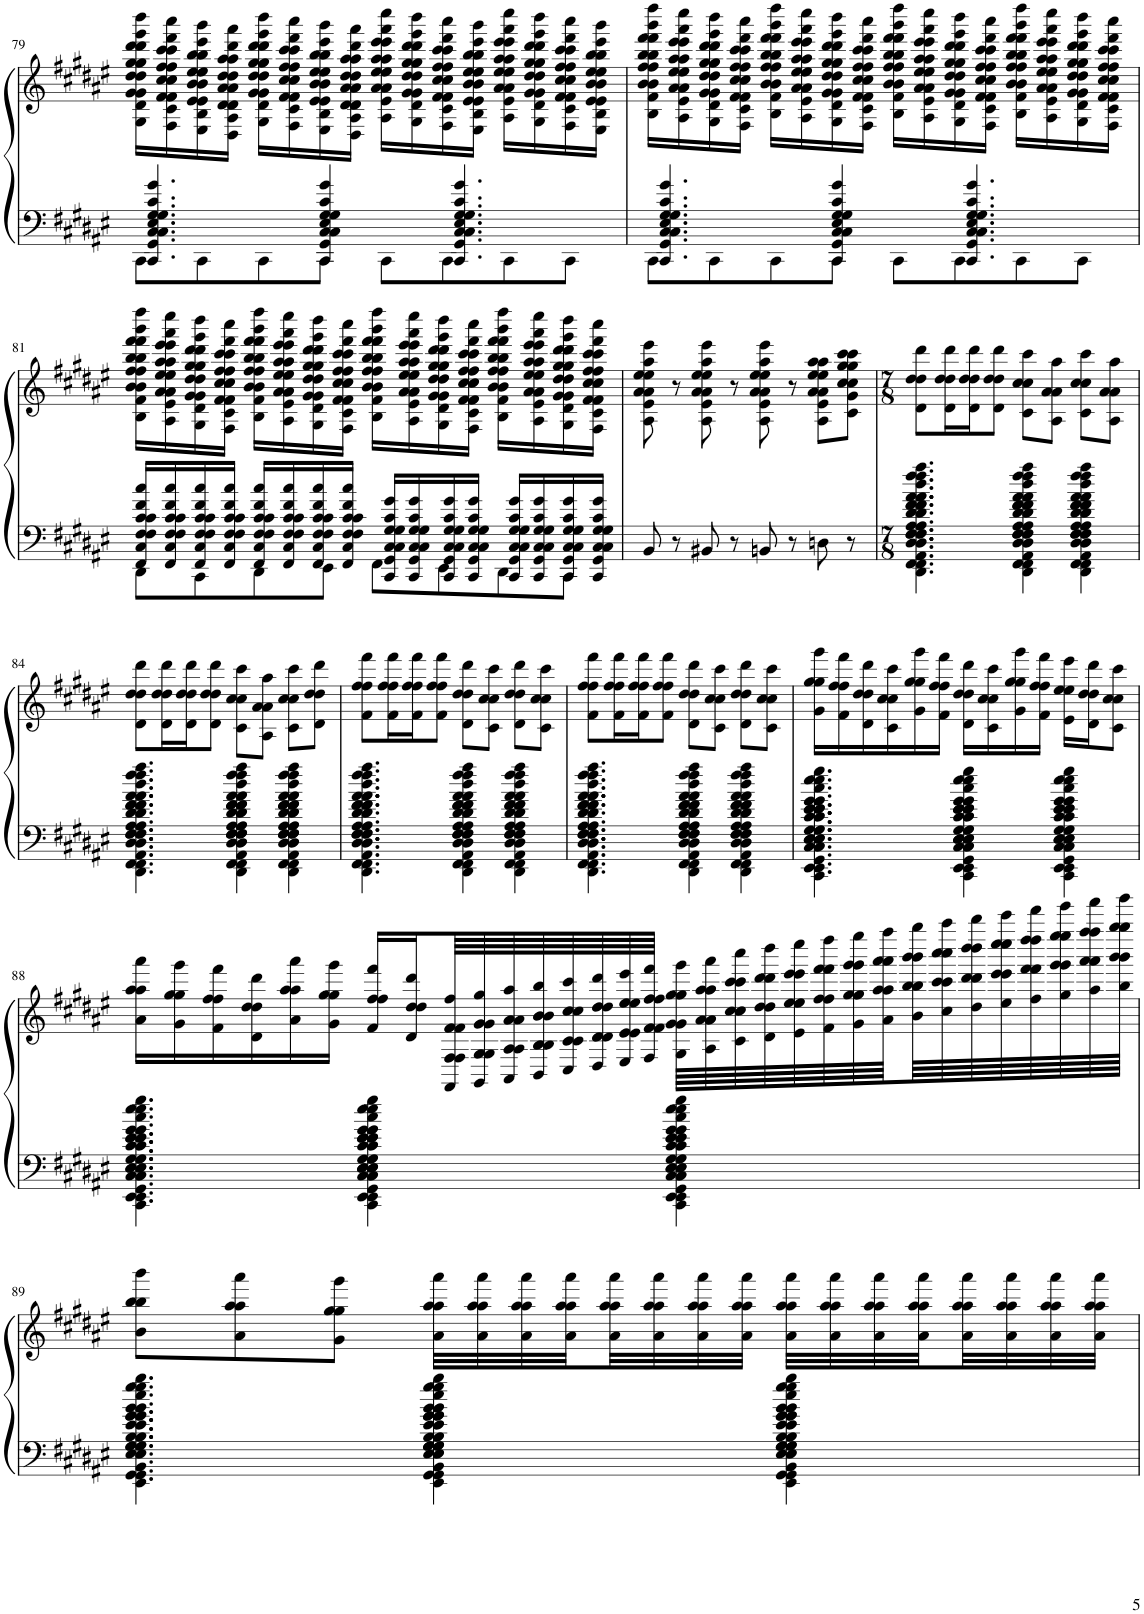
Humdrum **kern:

**kern	**kern
*part1	*part1
*staff2	*staff1
*I"Piano	*
*I'Pno	*
!!LO:PB:g=z
*clefF4	*clefG2
*k[f#c#g#d#a#e#]	*k[f#c#g#d#a#e#]
*M4/4	*M4/4
=79	=79
*^	*
4.CC#/ 4.GG#/ 4.C#/ 4.C#/ 4.E#/ 4.G#/ 4.G#/ 4.c#/ 4.g#/	8CC#\L	16G#\ 16d#\ 16g#\ 16g#\ 16g#\ 16dd#\ 16dd#\ 16dd#\ 16gg#\ 16gg#\ 16gg#\ 16ddd#\ 16ddd#\ 16ddd#\ 16ggg#\ 16dddd#\LL
.	.	16F#\ 16c#\ 16f#\ 16f#\ 16f#\ 16cc#\ 16cc#\ 16cc#\ 16ff#\ 16ff#\ 16ff#\ 16ccc#\ 16ccc#\ 16ccc#\ 16fff#\ 16cccc#\
.	8CC#\	16E#\ 16B\ 16e#\ 16e#\ 16e#\ 16b\ 16b\ 16b\ 16ee#\ 16ee#\ 16ee#\ 16bb\ 16bb\ 16bb\ 16eee#\ 16bbb\
.	.	16D#\ 16A#\ 16d#\ 16d#\ 16d#\ 16a#\ 16a#\ 16a#\ 16dd#\ 16dd#\ 16dd#\ 16aa#\ 16aa#\ 16aa#\ 16ddd#\ 16aaa#\JJ
.	8CC#\	16G#\ 16d#\ 16g#\ 16g#\ 16g#\ 16dd#\ 16dd#\ 16dd#\ 16gg#\ 16gg#\ 16gg#\ 16ddd#\ 16ddd#\ 16ddd#\ 16ggg#\ 16dddd#\LL
.	.	16F#\ 16c#\ 16f#\ 16f#\ 16f#\ 16cc#\ 16cc#\ 16cc#\ 16ff#\ 16ff#\ 16ff#\ 16ccc#\ 16ccc#\ 16ccc#\ 16fff#\ 16cccc#\
4CC#/ 4GG#/ 4C#/ 4C#/ 4E#/ 4G#/ 4G#/ 4c#/ 4g#/	8CC#\J	16E#\ 16B\ 16e#\ 16e#\ 16e#\ 16b\ 16b\ 16b\ 16ee#\ 16ee#\ 16ee#\ 16bb\ 16bb\ 16bb\ 16eee#\ 16bbb\
.	.	16D#\ 16A#\ 16d#\ 16d#\ 16d#\ 16a#\ 16a#\ 16a#\ 16dd#\ 16dd#\ 16dd#\ 16aa#\ 16aa#\ 16aa#\ 16ddd#\ 16aaa#\JJ
.	8CC#\L	16A#\ 16e#\ 16a#\ 16a#\ 16a#\ 16ee#\ 16ee#\ 16ee#\ 16aa#\ 16aa#\ 16aa#\ 16eee#\ 16eee#\ 16eee#\ 16aaa#\ 16eeee#\LL
.	.	16G#\ 16d#\ 16g#\ 16g#\ 16g#\ 16dd#\ 16dd#\ 16dd#\ 16gg#\ 16gg#\ 16gg#\ 16ddd#\ 16ddd#\ 16ddd#\ 16ggg#\ 16dddd#\
4.CC#/ 4.GG#/ 4.C#/ 4.C#/ 4.E#/ 4.G#/ 4.G#/ 4.c#/ 4.g#/	8CC#\	16F#\ 16c#\ 16f#\ 16f#\ 16f#\ 16cc#\ 16cc#\ 16cc#\ 16ff#\ 16ff#\ 16ff#\ 16ccc#\ 16ccc#\ 16ccc#\ 16fff#\ 16cccc#\
.	.	16E#\ 16B\ 16e#\ 16e#\ 16e#\ 16b\ 16b\ 16b\ 16ee#\ 16ee#\ 16ee#\ 16bb\ 16bb\ 16bb\ 16eee#\ 16bbb\JJ
.	8CC#\	16A#\ 16e#\ 16a#\ 16a#\ 16a#\ 16ee#\ 16ee#\ 16ee#\ 16aa#\ 16aa#\ 16aa#\ 16eee#\ 16eee#\ 16eee#\ 16aaa#\ 16eeee#\LL
.	.	16G#\ 16d#\ 16g#\ 16g#\ 16g#\ 16dd#\ 16dd#\ 16dd#\ 16gg#\ 16gg#\ 16gg#\ 16ddd#\ 16ddd#\ 16ddd#\ 16ggg#\ 16dddd#\
.	8CC#\J	16F#\ 16c#\ 16f#\ 16f#\ 16f#\ 16cc#\ 16cc#\ 16cc#\ 16ff#\ 16ff#\ 16ff#\ 16ccc#\ 16ccc#\ 16ccc#\ 16fff#\ 16cccc#\
.	.	16E#\ 16B\ 16e#\ 16e#\ 16e#\ 16b\ 16b\ 16b\ 16ee#\ 16ee#\ 16ee#\ 16bb\ 16bb\ 16bb\ 16eee#\ 16bbb\JJ
=80	=80	=80
4.CC#/ 4.GG#/ 4.C#/ 4.C#/ 4.E#/ 4.G#/ 4.G#/ 4.c#/ 4.g#/	8CC#\L	16B\ 16f#\ 16b\ 16b\ 16b\ 16ff#\ 16ff#\ 16ff#\ 16bb\ 16bb\ 16bb\ 16fff#\ 16fff#\ 16fff#\ 16bbb\ 16ffff#\LL
.	.	16A#\ 16e#\ 16a#\ 16a#\ 16a#\ 16ee#\ 16ee#\ 16ee#\ 16aa#\ 16aa#\ 16aa#\ 16eee#\ 16eee#\ 16eee#\ 16aaa#\ 16eeee#\
.	8CC#\	16G#\ 16d#\ 16g#\ 16g#\ 16g#\ 16dd#\ 16dd#\ 16dd#\ 16gg#\ 16gg#\ 16gg#\ 16ddd#\ 16ddd#\ 16ddd#\ 16ggg#\ 16dddd#\
.	.	16F#\ 16c#\ 16f#\ 16f#\ 16f#\ 16cc#\ 16cc#\ 16cc#\ 16ff#\ 16ff#\ 16ff#\ 16ccc#\ 16ccc#\ 16ccc#\ 16fff#\ 16cccc#\JJ
.	8CC#\	16B\ 16f#\ 16b\ 16b\ 16b\ 16ff#\ 16ff#\ 16ff#\ 16bb\ 16bb\ 16bb\ 16fff#\ 16fff#\ 16fff#\ 16bbb\ 16ffff#\LL
.	.	16A#\ 16e#\ 16a#\ 16a#\ 16a#\ 16ee#\ 16ee#\ 16ee#\ 16aa#\ 16aa#\ 16aa#\ 16eee#\ 16eee#\ 16eee#\ 16aaa#\ 16eeee#\
4CC#/ 4GG#/ 4C#/ 4C#/ 4E#/ 4G#/ 4G#/ 4c#/ 4g#/	8CC#\J	16G#\ 16d#\ 16g#\ 16g#\ 16g#\ 16dd#\ 16dd#\ 16dd#\ 16gg#\ 16gg#\ 16gg#\ 16ddd#\ 16ddd#\ 16ddd#\ 16ggg#\ 16dddd#\
.	.	16F#\ 16c#\ 16f#\ 16f#\ 16f#\ 16cc#\ 16cc#\ 16cc#\ 16ff#\ 16ff#\ 16ff#\ 16ccc#\ 16ccc#\ 16ccc#\ 16fff#\ 16cccc#\JJ
.	8CC#\L	16B\ 16f#\ 16b\ 16b\ 16b\ 16ff#\ 16ff#\ 16ff#\ 16bb\ 16bb\ 16bb\ 16fff#\ 16fff#\ 16fff#\ 16bbb\ 16ffff#\LL
.	.	16A#\ 16e#\ 16a#\ 16a#\ 16a#\ 16ee#\ 16ee#\ 16ee#\ 16aa#\ 16aa#\ 16aa#\ 16eee#\ 16eee#\ 16eee#\ 16aaa#\ 16eeee#\
4.CC#/ 4.GG#/ 4.C#/ 4.C#/ 4.E#/ 4.G#/ 4.G#/ 4.c#/ 4.g#/	8CC#\	16G#\ 16d#\ 16g#\ 16g#\ 16g#\ 16dd#\ 16dd#\ 16dd#\ 16gg#\ 16gg#\ 16gg#\ 16ddd#\ 16ddd#\ 16ddd#\ 16ggg#\ 16dddd#\
.	.	16F#\ 16c#\ 16f#\ 16f#\ 16f#\ 16cc#\ 16cc#\ 16cc#\ 16ff#\ 16ff#\ 16ff#\ 16ccc#\ 16ccc#\ 16ccc#\ 16fff#\ 16cccc#\JJ
.	8CC#\	16B\ 16f#\ 16b\ 16b\ 16b\ 16ff#\ 16ff#\ 16ff#\ 16bb\ 16bb\ 16bb\ 16fff#\ 16fff#\ 16fff#\ 16bbb\ 16ffff#\LL
.	.	16A#\ 16e#\ 16a#\ 16a#\ 16a#\ 16ee#\ 16ee#\ 16ee#\ 16aa#\ 16aa#\ 16aa#\ 16eee#\ 16eee#\ 16eee#\ 16aaa#\ 16eeee#\
.	8CC#\J	16G#\ 16d#\ 16g#\ 16g#\ 16g#\ 16dd#\ 16dd#\ 16dd#\ 16gg#\ 16gg#\ 16gg#\ 16ddd#\ 16ddd#\ 16ddd#\ 16ggg#\ 16dddd#\
.	.	16F#\ 16c#\ 16f#\ 16f#\ 16f#\ 16cc#\ 16cc#\ 16cc#\ 16ff#\ 16ff#\ 16ff#\ 16ccc#\ 16ccc#\ 16ccc#\ 16fff#\ 16cccc#\JJ
!!LO:LB:g=z
=81	=81	=81
16FF#/ 16C#/ 16F#/ 16F#/ 16c#/ 16c#/ 16f#/ 16cc#/LL	8DD#\L	16B\ 16f#\ 16b\ 16b\ 16b\ 16ff#\ 16ff#\ 16ff#\ 16bb\ 16bb\ 16bb\ 16fff#\ 16fff#\ 16fff#\ 16bbb\ 16ffff#\LL
16FF#/ 16C#/ 16F#/ 16F#/ 16c#/ 16c#/ 16f#/ 16cc#/	.	16A#\ 16e#\ 16a#\ 16a#\ 16a#\ 16ee#\ 16ee#\ 16ee#\ 16aa#\ 16aa#\ 16aa#\ 16eee#\ 16eee#\ 16eee#\ 16aaa#\ 16eeee#\
16FF#/ 16C#/ 16F#/ 16F#/ 16c#/ 16c#/ 16f#/ 16cc#/	8CC#\	16G#\ 16d#\ 16g#\ 16g#\ 16g#\ 16dd#\ 16dd#\ 16dd#\ 16gg#\ 16gg#\ 16gg#\ 16ddd#\ 16ddd#\ 16ddd#\ 16ggg#\ 16dddd#\
16FF#/ 16C#/ 16F#/ 16F#/ 16c#/ 16c#/ 16f#/ 16cc#/JJ	.	16F#\ 16c#\ 16f#\ 16f#\ 16f#\ 16cc#\ 16cc#\ 16cc#\ 16ff#\ 16ff#\ 16ff#\ 16ccc#\ 16ccc#\ 16ccc#\ 16fff#\ 16cccc#\JJ
16FF#/ 16C#/ 16F#/ 16F#/ 16c#/ 16c#/ 16f#/ 16cc#/LL	8DD#\	16B\ 16f#\ 16b\ 16b\ 16b\ 16ff#\ 16ff#\ 16ff#\ 16bb\ 16bb\ 16bb\ 16fff#\ 16fff#\ 16fff#\ 16bbb\ 16ffff#\LL
16FF#/ 16C#/ 16F#/ 16F#/ 16c#/ 16c#/ 16f#/ 16cc#/	.	16A#\ 16e#\ 16a#\ 16a#\ 16a#\ 16ee#\ 16ee#\ 16ee#\ 16aa#\ 16aa#\ 16aa#\ 16eee#\ 16eee#\ 16eee#\ 16aaa#\ 16eeee#\
16FF#/ 16C#/ 16F#/ 16F#/ 16c#/ 16c#/ 16f#/ 16cc#/	8EE#\J	16G#\ 16d#\ 16g#\ 16g#\ 16g#\ 16dd#\ 16dd#\ 16dd#\ 16gg#\ 16gg#\ 16gg#\ 16ddd#\ 16ddd#\ 16ddd#\ 16ggg#\ 16dddd#\
16FF#/ 16C#/ 16F#/ 16F#/ 16c#/ 16c#/ 16f#/ 16cc#/JJ	.	16F#\ 16c#\ 16f#\ 16f#\ 16f#\ 16cc#\ 16cc#\ 16cc#\ 16ff#\ 16ff#\ 16ff#\ 16ccc#\ 16ccc#\ 16ccc#\ 16fff#\ 16cccc#\JJ
16CC#/ 16GG#/ 16C#/ 16C#/ 16G#/ 16G#/ 16c#/ 16g#/LL	8FF#\L	16B\ 16f#\ 16b\ 16b\ 16b\ 16ff#\ 16ff#\ 16ff#\ 16bb\ 16bb\ 16bb\ 16fff#\ 16fff#\ 16fff#\ 16bbb\ 16ffff#\LL
16CC#/ 16GG#/ 16C#/ 16C#/ 16G#/ 16G#/ 16c#/ 16g#/	.	16A#\ 16e#\ 16a#\ 16a#\ 16a#\ 16ee#\ 16ee#\ 16ee#\ 16aa#\ 16aa#\ 16aa#\ 16eee#\ 16eee#\ 16eee#\ 16aaa#\ 16eeee#\
16CC#/ 16GG#/ 16C#/ 16C#/ 16G#/ 16G#/ 16c#/ 16g#/	8EE#\	16G#\ 16d#\ 16g#\ 16g#\ 16g#\ 16dd#\ 16dd#\ 16dd#\ 16gg#\ 16gg#\ 16gg#\ 16ddd#\ 16ddd#\ 16ddd#\ 16ggg#\ 16dddd#\
16CC#/ 16GG#/ 16C#/ 16C#/ 16G#/ 16G#/ 16c#/ 16g#/JJ	.	16F#\ 16c#\ 16f#\ 16f#\ 16f#\ 16cc#\ 16cc#\ 16cc#\ 16ff#\ 16ff#\ 16ff#\ 16ccc#\ 16ccc#\ 16ccc#\ 16fff#\ 16cccc#\JJ
16CC#/ 16GG#/ 16C#/ 16C#/ 16G#/ 16G#/ 16c#/ 16g#/LL	8DD#\	16B\ 16f#\ 16b\ 16b\ 16b\ 16ff#\ 16ff#\ 16ff#\ 16bb\ 16bb\ 16bb\ 16fff#\ 16fff#\ 16fff#\ 16bbb\ 16ffff#\LL
16CC#/ 16GG#/ 16C#/ 16C#/ 16G#/ 16G#/ 16c#/ 16g#/	.	16A#\ 16e#\ 16a#\ 16a#\ 16a#\ 16ee#\ 16ee#\ 16ee#\ 16aa#\ 16aa#\ 16aa#\ 16eee#\ 16eee#\ 16eee#\ 16aaa#\ 16eeee#\
16CC#/ 16GG#/ 16C#/ 16C#/ 16G#/ 16G#/ 16c#/ 16g#/	8CC#\J	16G#\ 16d#\ 16g#\ 16g#\ 16g#\ 16dd#\ 16dd#\ 16dd#\ 16gg#\ 16gg#\ 16gg#\ 16ddd#\ 16ddd#\ 16ddd#\ 16ggg#\ 16dddd#\
16CC#/ 16GG#/ 16C#/ 16C#/ 16G#/ 16G#/ 16c#/ 16g#/JJ	.	16F#\ 16c#\ 16f#\ 16f#\ 16f#\ 16cc#\ 16cc#\ 16cc#\ 16ff#\ 16ff#\ 16ff#\ 16ccc#\ 16ccc#\ 16ccc#\ 16fff#\ 16cccc#\JJ
*v	*v	*
=82	=82
8BB/	8A#\ 8e#\ 8a#\ 8a#\ 8ee#\ 8ee#\ 8aa#\ 8eee#\
8r	8r
8BB#X/	8A#\ 8e#\ 8a#\ 8a#\ 8ee#\ 8ee#\ 8aa#\ 8eee#\
8r	8r
8BBn/	8A#\ 8e#\ 8a#\ 8a#\ 8ee#\ 8ee#\ 8aa#\ 8eee#\
8r	8r
8Dn\	8A#\ 8e#\ 8a#\ 8a#\ 8ee#\ 8ee#\ 8aa#\ 8aa#\L
8r	8c#\ 8g#\ 8cc#\ 8cc#\ 8gg#\ 8gg#\ 8ccc#\ 8ccc#\J
=83	=83
*M7/8	*M7/8
4.DD#\ 4.FF#\ 4.FF#\ 4.AA#\ 4.D#\ 4.D#\ 4.D#\ 4.F#\ 4.F#\ 4.F#\ 4.F#\ 4.F#\ 4.F#\ 4.A#\ 4.A#\ 4.A#\ 4.d#\ 4.d#\ 4.d#\ 4.f#\ 4.f#\ 4.f#\ 4.f#\ 4.f#\ 4.f#\ 4.a#\ 4.a#\ 4.a#\ 4.dd#\ 4.ff#\ 4.ff#\ 4.aa#\	8d#\ 8dd#\ 8dd#\ 8ddd#\L
.	16d#\ 16dd#\ 16dd#\ 16ddd#\L
.	16d#\ 16dd#\ 16dd#\ 16ddd#\J
.	8d#\ 8dd#\ 8dd#\ 8ddd#\J
4DD#\ 4FF#\ 4FF#\ 4AA#\ 4D#\ 4D#\ 4D#\ 4F#\ 4F#\ 4F#\ 4F#\ 4F#\ 4F#\ 4A#\ 4A#\ 4A#\ 4d#\ 4d#\ 4d#\ 4f#\ 4f#\ 4f#\ 4f#\ 4f#\ 4f#\ 4a#\ 4a#\ 4a#\ 4dd#\ 4ff#\ 4ff#\ 4aa#\	8c#\ 8cc#\ 8cc#\ 8ccc#\L
.	8A#\ 8a#\ 8a#\ 8aa#\J
4DD#\ 4FF#\ 4FF#\ 4AA#\ 4D#\ 4D#\ 4D#\ 4F#\ 4F#\ 4F#\ 4F#\ 4F#\ 4F#\ 4A#\ 4A#\ 4A#\ 4d#\ 4d#\ 4d#\ 4f#\ 4f#\ 4f#\ 4f#\ 4f#\ 4f#\ 4a#\ 4a#\ 4a#\ 4dd#\ 4ff#\ 4ff#\ 4aa#\	8c#\ 8cc#\ 8cc#\ 8ccc#\L
.	8A#\ 8a#\ 8a#\ 8aa#\J
!!LO:LB:g=z
=84	=84
4.DD#\ 4.FF#\ 4.FF#\ 4.AA#\ 4.D#\ 4.D#\ 4.D#\ 4.F#\ 4.F#\ 4.F#\ 4.F#\ 4.F#\ 4.F#\ 4.A#\ 4.A#\ 4.A#\ 4.d#\ 4.d#\ 4.d#\ 4.f#\ 4.f#\ 4.f#\ 4.f#\ 4.f#\ 4.f#\ 4.a#\ 4.a#\ 4.a#\ 4.dd#\ 4.ff#\ 4.ff#\ 4.aa#\	8d#\ 8dd#\ 8dd#\ 8ddd#\L
.	16d#\ 16dd#\ 16dd#\ 16ddd#\L
.	16d#\ 16dd#\ 16dd#\ 16ddd#\J
.	8d#\ 8dd#\ 8dd#\ 8ddd#\J
4DD#\ 4FF#\ 4FF#\ 4AA#\ 4D#\ 4D#\ 4D#\ 4F#\ 4F#\ 4F#\ 4F#\ 4F#\ 4F#\ 4A#\ 4A#\ 4A#\ 4d#\ 4d#\ 4d#\ 4f#\ 4f#\ 4f#\ 4f#\ 4f#\ 4f#\ 4a#\ 4a#\ 4a#\ 4dd#\ 4ff#\ 4ff#\ 4aa#\	8c#\ 8cc#\ 8cc#\ 8ccc#\L
.	8A#\ 8a#\ 8a#\ 8aa#\J
4DD#\ 4FF#\ 4FF#\ 4AA#\ 4D#\ 4D#\ 4D#\ 4F#\ 4F#\ 4F#\ 4F#\ 4F#\ 4F#\ 4A#\ 4A#\ 4A#\ 4d#\ 4d#\ 4d#\ 4f#\ 4f#\ 4f#\ 4f#\ 4f#\ 4f#\ 4a#\ 4a#\ 4a#\ 4dd#\ 4ff#\ 4ff#\ 4aa#\	8c#\ 8cc#\ 8cc#\ 8ccc#\L
.	8d#\ 8dd#\ 8dd#\ 8ddd#\J
=85	=85
4.DD#\ 4.FF#\ 4.FF#\ 4.AA#\ 4.D#\ 4.D#\ 4.D#\ 4.F#\ 4.F#\ 4.F#\ 4.F#\ 4.F#\ 4.F#\ 4.A#\ 4.A#\ 4.A#\ 4.d#\ 4.d#\ 4.d#\ 4.f#\ 4.f#\ 4.f#\ 4.f#\ 4.f#\ 4.f#\ 4.a#\ 4.a#\ 4.a#\ 4.dd#\ 4.ff#\ 4.ff#\ 4.aa#\	8f#\ 8ff#\ 8ff#\ 8fff#\L
.	16f#\ 16ff#\ 16ff#\ 16fff#\L
.	16f#\ 16ff#\ 16ff#\ 16fff#\J
.	8f#\ 8ff#\ 8ff#\ 8fff#\J
4DD#\ 4FF#\ 4FF#\ 4AA#\ 4D#\ 4D#\ 4D#\ 4F#\ 4F#\ 4F#\ 4F#\ 4F#\ 4F#\ 4A#\ 4A#\ 4A#\ 4d#\ 4d#\ 4d#\ 4f#\ 4f#\ 4f#\ 4f#\ 4f#\ 4f#\ 4a#\ 4a#\ 4a#\ 4dd#\ 4ff#\ 4ff#\ 4aa#\	8d#\ 8dd#\ 8dd#\ 8ddd#\L
.	8c#\ 8cc#\ 8cc#\ 8ccc#\J
4DD#\ 4FF#\ 4FF#\ 4AA#\ 4D#\ 4D#\ 4D#\ 4F#\ 4F#\ 4F#\ 4F#\ 4F#\ 4F#\ 4A#\ 4A#\ 4A#\ 4d#\ 4d#\ 4d#\ 4f#\ 4f#\ 4f#\ 4f#\ 4f#\ 4f#\ 4a#\ 4a#\ 4a#\ 4dd#\ 4ff#\ 4ff#\ 4aa#\	8d#\ 8dd#\ 8dd#\ 8ddd#\L
.	8c#\ 8cc#\ 8cc#\ 8ccc#\J
=86	=86
4.DD#\ 4.FF#\ 4.FF#\ 4.AA#\ 4.D#\ 4.D#\ 4.D#\ 4.F#\ 4.F#\ 4.F#\ 4.F#\ 4.F#\ 4.F#\ 4.A#\ 4.A#\ 4.A#\ 4.d#\ 4.d#\ 4.d#\ 4.f#\ 4.f#\ 4.f#\ 4.f#\ 4.f#\ 4.f#\ 4.a#\ 4.a#\ 4.a#\ 4.dd#\ 4.ff#\ 4.ff#\ 4.aa#\	8f#\ 8ff#\ 8ff#\ 8fff#\L
.	16f#\ 16ff#\ 16ff#\ 16fff#\L
.	16f#\ 16ff#\ 16ff#\ 16fff#\J
.	8f#\ 8ff#\ 8ff#\ 8fff#\J
4DD#\ 4FF#\ 4FF#\ 4AA#\ 4D#\ 4D#\ 4D#\ 4F#\ 4F#\ 4F#\ 4F#\ 4F#\ 4F#\ 4A#\ 4A#\ 4A#\ 4d#\ 4d#\ 4d#\ 4f#\ 4f#\ 4f#\ 4f#\ 4f#\ 4f#\ 4a#\ 4a#\ 4a#\ 4dd#\ 4ff#\ 4ff#\ 4aa#\	8d#\ 8dd#\ 8dd#\ 8ddd#\L
.	8c#\ 8cc#\ 8cc#\ 8ccc#\J
4DD#\ 4FF#\ 4FF#\ 4AA#\ 4D#\ 4D#\ 4D#\ 4F#\ 4F#\ 4F#\ 4F#\ 4F#\ 4F#\ 4A#\ 4A#\ 4A#\ 4d#\ 4d#\ 4d#\ 4f#\ 4f#\ 4f#\ 4f#\ 4f#\ 4f#\ 4a#\ 4a#\ 4a#\ 4dd#\ 4ff#\ 4ff#\ 4aa#\	8d#\ 8dd#\ 8dd#\ 8ddd#\L
.	8c#\ 8cc#\ 8cc#\ 8ccc#\J
=87	=87
4.CC#\ 4.EE#\ 4.EE#\ 4.GG#\ 4.C#\ 4.C#\ 4.C#\ 4.E#\ 4.E#\ 4.E#\ 4.E#\ 4.E#\ 4.E#\ 4.G#\ 4.G#\ 4.G#\ 4.c#\ 4.c#\ 4.c#\ 4.e#\ 4.e#\ 4.e#\ 4.e#\ 4.e#\ 4.e#\ 4.g#\ 4.g#\ 4.g#\ 4.cc#\ 4.ee#\ 4.ee#\ 4.gg#\	16g#\ 16gg#\ 16gg#\ 16ggg#\LL
.	16f#\ 16ff#\ 16ff#\ 16fff#\
.	16d#\ 16dd#\ 16dd#\ 16ddd#\
.	16c#\ 16cc#\ 16cc#\ 16ccc#\
.	16g#\ 16gg#\ 16gg#\ 16ggg#\
.	16f#\ 16ff#\ 16ff#\ 16fff#\JJ
4CC#\ 4EE#\ 4EE#\ 4GG#\ 4C#\ 4C#\ 4C#\ 4E#\ 4E#\ 4E#\ 4E#\ 4E#\ 4E#\ 4G#\ 4G#\ 4G#\ 4c#\ 4c#\ 4c#\ 4e#\ 4e#\ 4e#\ 4e#\ 4e#\ 4e#\ 4g#\ 4g#\ 4g#\ 4cc#\ 4ee#\ 4ee#\ 4gg#\	16d#\ 16dd#\ 16dd#\ 16ddd#\LL
.	16c#\ 16cc#\ 16cc#\ 16ccc#\
.	16g#\ 16gg#\ 16gg#\ 16ggg#\
.	16f#\ 16ff#\ 16ff#\ 16fff#\JJ
4CC#\ 4EE#\ 4EE#\ 4GG#\ 4C#\ 4C#\ 4C#\ 4E#\ 4E#\ 4E#\ 4E#\ 4E#\ 4E#\ 4G#\ 4G#\ 4G#\ 4c#\ 4c#\ 4c#\ 4e#\ 4e#\ 4e#\ 4e#\ 4e#\ 4e#\ 4g#\ 4g#\ 4g#\ 4cc#\ 4ee#\ 4ee#\ 4gg#\	16e#\ 16ee#\ 16ee#\ 16eee#\LL
.	16d#\ 16dd#\ 16dd#\ 16ddd#\J
.	8c#\ 8cc#\ 8cc#\ 8ccc#\J
!!LO:LB:g=z
=88	=88
4.CC#\ 4.EE#\ 4.EE#\ 4.GG#\ 4.C#\ 4.C#\ 4.C#\ 4.E#\ 4.E#\ 4.E#\ 4.E#\ 4.E#\ 4.E#\ 4.G#\ 4.G#\ 4.G#\ 4.c#\ 4.c#\ 4.c#\ 4.e#\ 4.e#\ 4.e#\ 4.e#\ 4.e#\ 4.e#\ 4.g#\ 4.g#\ 4.g#\ 4.cc#\ 4.ee#\ 4.ee#\ 4.gg#\	16a#\ 16aa#\ 16aa#\ 16aaa#\LL
.	16g#\ 16gg#\ 16gg#\ 16ggg#\
.	16f#\ 16ff#\ 16ff#\ 16fff#\
.	16d#\ 16dd#\ 16dd#\ 16ddd#\
.	16a#\ 16aa#\ 16aa#\ 16aaa#\
.	16g#\ 16gg#\ 16gg#\ 16ggg#\JJ
4CC#\ 4EE#\ 4EE#\ 4GG#\ 4C#\ 4C#\ 4C#\ 4E#\ 4E#\ 4E#\ 4E#\ 4E#\ 4E#\ 4G#\ 4G#\ 4G#\ 4c#\ 4c#\ 4c#\ 4e#\ 4e#\ 4e#\ 4e#\ 4e#\ 4e#\ 4g#\ 4g#\ 4g#\ 4cc#\ 4ee#\ 4ee#\ 4gg#\	16f#/ 16ff#/ 16ff#/ 16fff#/LL
.	16d#/ 16dd#/ 16dd#/ 16ddd#/
.	64FF#/ 64F#/ 64F#/ 64F#/ 64f#/ 64f#/ 64f#/ 64ff#/LL
.	64GG#/ 64G#/ 64G#/ 64G#/ 64g#/ 64g#/ 64g#/ 64gg#/
.	64AA#/ 64A#/ 64A#/ 64A#/ 64a#/ 64a#/ 64a#/ 64aa#/
.	64BB/ 64B/ 64B/ 64B/ 64b/ 64b/ 64b/ 64bb/
.	64C#/ 64c#/ 64c#/ 64c#/ 64cc#/ 64cc#/ 64cc#/ 64ccc#/
.	64D#/ 64d#/ 64d#/ 64d#/ 64dd#/ 64dd#/ 64dd#/ 64ddd#/
.	64E#/ 64e#/ 64e#/ 64e#/ 64ee#/ 64ee#/ 64ee#/ 64eee#/
.	64F#/ 64f#/ 64f#/ 64f#/ 64ff#/ 64ff#/ 64ff#/ 64fff#/JJJJ
4CC#\ 4EE#\ 4EE#\ 4GG#\ 4C#\ 4C#\ 4C#\ 4E#\ 4E#\ 4E#\ 4E#\ 4E#\ 4E#\ 4G#\ 4G#\ 4G#\ 4c#\ 4c#\ 4c#\ 4e#\ 4e#\ 4e#\ 4e#\ 4e#\ 4e#\ 4g#\ 4g#\ 4g#\ 4cc#\ 4ee#\ 4ee#\ 4gg#\	64G#\ 64g#\ 64g#\ 64g#\ 64gg#\ 64gg#\ 64gg#\ 64ggg#\LLLL
.	64A#\ 64a#\ 64a#\ 64a#\ 64aa#\ 64aa#\ 64aa#\ 64aaa#\
.	64c#\ 64cc#\ 64cc#\ 64cc#\ 64ccc#\ 64ccc#\ 64ccc#\ 64cccc#\
.	64d#\ 64dd#\ 64dd#\ 64dd#\ 64ddd#\ 64ddd#\ 64ddd#\ 64dddd#\
.	64e#\ 64ee#\ 64ee#\ 64ee#\ 64eee#\ 64eee#\ 64eee#\ 64eeee#\
.	64f#\ 64ff#\ 64ff#\ 64ff#\ 64fff#\ 64fff#\ 64fff#\ 64ffff#\
.	64g#\ 64gg#\ 64gg#\ 64gg#\ 64ggg#\ 64ggg#\ 64ggg#\ 64gggg#\
.	64a#\ 64aa#\ 64aa#\ 64aa#\ 64aaa#\ 64aaa#\ 64aaa#\ 64aaaa#\
.	64b\ 64bb\ 64bb\ 64bb\ 64bbb\ 64bbb\ 64bbb\ 64bbbb\
.	64cc#\ 64ccc#\ 64ccc#\ 64ccc#\ 64cccc#\ 64cccc#\ 64cccc#\ 64ccccc#\
.	64dd#\ 64ddd#\ 64ddd#\ 64ddd#\ 64dddd#\ 64dddd#\ 64dddd#\ 64ddddd#\
.	64ee#\ 64eee#\ 64eee#\ 64eee#\ 64eeee#\ 64eeee#\ 64eeee#\ 64eeeee#\
.	64ff#\ 64fff#\ 64fff#\ 64fff#\ 64ffff#\ 64ffff#\ 64ffff#\ 64fffff#\
.	64gg#\ 64ggg#\ 64ggg#\ 64ggg#\ 64gggg#\ 64gggg#\ 64gggg#\ 64ggggg#\
.	64aa#\ 64aaa#\ 64aaa#\ 64aaa#\ 64aaaa#\ 64aaaa#\ 64aaaa#\ 64aaaaa#\
.	64bb\ 64bbb\ 64bbb\ 64bbb\ 64bbbb\ 64bbbb\ 64bbbb\ 64bbbbb\JJJJ
!!LO:LB:g=z
=89	=89
4.EE#\ 4.GG#\ 4.GG#\ 4.BB\ 4.E#\ 4.E#\ 4.E#\ 4.G#\ 4.G#\ 4.G#\ 4.G#\ 4.G#\ 4.G#\ 4.B\ 4.B\ 4.B\ 4.e#\ 4.e#\ 4.e#\ 4.g#\ 4.g#\ 4.g#\ 4.g#\ 4.g#\ 4.g#\ 4.b\ 4.b\ 4.b\ 4.ee#\ 4.gg#\ 4.gg#\ 4.bb\	8b\ 8bb\ 8bb\ 8bbb\L
.	8a#\ 8aa#\ 8aa#\ 8aaa#\
.	8g#\ 8gg#\ 8gg#\ 8ggg#\J
4EE#\ 4GG#\ 4GG#\ 4BB\ 4E#\ 4E#\ 4E#\ 4G#\ 4G#\ 4G#\ 4G#\ 4G#\ 4G#\ 4B\ 4B\ 4B\ 4e#\ 4e#\ 4e#\ 4g#\ 4g#\ 4g#\ 4g#\ 4g#\ 4g#\ 4b\ 4b\ 4b\ 4ee#\ 4gg#\ 4gg#\ 4bb\	32a#\ 32aa#\ 32aa#\ 32aaa#\LLL
.	32a#\ 32aa#\ 32aa#\ 32aaa#\
.	32a#\ 32aa#\ 32aa#\ 32aaa#\
.	32a#\ 32aa#\ 32aa#\ 32aaa#\
.	32a#\ 32aa#\ 32aa#\ 32aaa#\
.	32a#\ 32aa#\ 32aa#\ 32aaa#\
.	32a#\ 32aa#\ 32aa#\ 32aaa#\
.	32a#\ 32aa#\ 32aa#\ 32aaa#\JJJ
4EE#\ 4GG#\ 4GG#\ 4BB\ 4E#\ 4E#\ 4E#\ 4G#\ 4G#\ 4G#\ 4G#\ 4G#\ 4G#\ 4B\ 4B\ 4B\ 4e#\ 4e#\ 4e#\ 4g#\ 4g#\ 4g#\ 4g#\ 4g#\ 4g#\ 4b\ 4b\ 4b\ 4ee#\ 4gg#\ 4gg#\ 4bb\	32a#\ 32aa#\ 32aa#\ 32aaa#\LLL
.	32a#\ 32aa#\ 32aa#\ 32aaa#\
.	32a#\ 32aa#\ 32aa#\ 32aaa#\
.	32a#\ 32aa#\ 32aa#\ 32aaa#\
.	32a#\ 32aa#\ 32aa#\ 32aaa#\
.	32a#\ 32aa#\ 32aa#\ 32aaa#\
.	32a#\ 32aa#\ 32aa#\ 32aaa#\
.	32a#\ 32aa#\ 32aa#\ 32aaa#\JJJ
=	=
*-	*-
